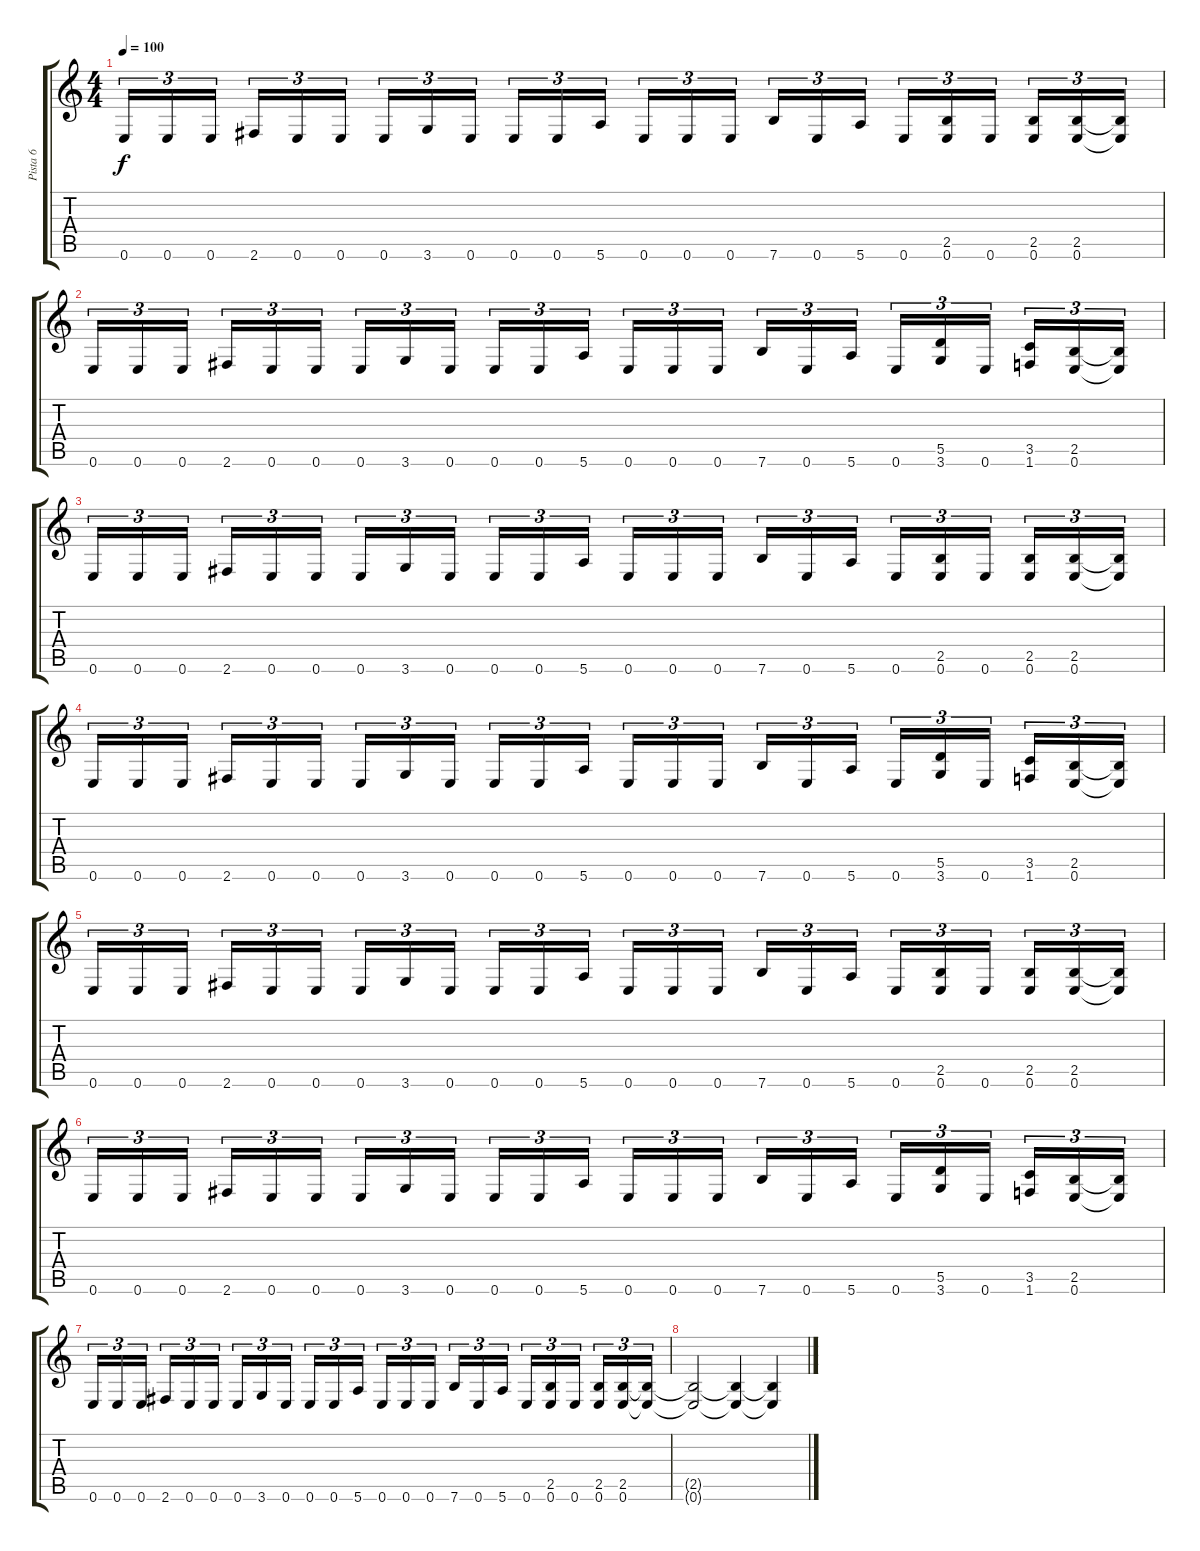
\track ("Pista 6" "Pista 6") {instrument distortionguitar}
\staff {score tabs}
\tuning (E4 B3 G3 D3 A2 E2) {hide}
\ts (4 4)
\tempo 100
\clef g2
\ks c
0.6.16{tu (3 2) dy f} 0.6.16{tu (3 2)} 0.6.16{tu (3 2)} 2.6.16{tu (3 2)} 0.6.16{tu (3 2)} 0.6.16{tu (3 2)} 0.6.16{tu (3 2)} 3.6.16{tu (3 2)} 0.6.16{tu (3 2)} 0.6.16{tu (3 2)} 0.6.16{tu (3 2)} 5.6.16{tu (3 2)} 0.6.16{tu (3 2)} 0.6.16{tu (3 2)} 0.6.16{tu (3 2)} 7.6.16{tu (3 2)} 0.6.16{tu (3 2)} 5.6.16{tu (3 2)} 0.6.16{tu (3 2)} (2.5 0.6).16{tu (3 2)} 0.6.16{tu (3 2)} (2.5 0.6).16{tu (3 2)} (2.5 0.6).16{tu (3 2)} (2.5{t} 0.6{t}).16{tu (3 2)} |
0.6.16{tu (3 2)} 0.6.16{tu (3 2)} 0.6.16{tu (3 2)} 2.6.16{tu (3 2)} 0.6.16{tu (3 2)} 0.6.16{tu (3 2)} 0.6.16{tu (3 2)} 3.6.16{tu (3 2)} 0.6.16{tu (3 2)} 0.6.16{tu (3 2)} 0.6.16{tu (3 2)} 5.6.16{tu (3 2)} 0.6.16{tu (3 2)} 0.6.16{tu (3 2)} 0.6.16{tu (3 2)} 7.6.16{tu (3 2)} 0.6.16{tu (3 2)} 5.6.16{tu (3 2)} 0.6.16{tu (3 2)} (5.5 3.6).16{tu (3 2)} 0.6.16{tu (3 2)} (3.5 1.6).16{tu (3 2)} (2.5 0.6).16{tu (3 2)} (2.5{t} 0.6{t}).16{tu (3 2)} |
0.6.16{tu (3 2)} 0.6.16{tu (3 2)} 0.6.16{tu (3 2)} 2.6.16{tu (3 2)} 0.6.16{tu (3 2)} 0.6.16{tu (3 2)} 0.6.16{tu (3 2)} 3.6.16{tu (3 2)} 0.6.16{tu (3 2)} 0.6.16{tu (3 2)} 0.6.16{tu (3 2)} 5.6.16{tu (3 2)} 0.6.16{tu (3 2)} 0.6.16{tu (3 2)} 0.6.16{tu (3 2)} 7.6.16{tu (3 2)} 0.6.16{tu (3 2)} 5.6.16{tu (3 2)} 0.6.16{tu (3 2)} (2.5 0.6).16{tu (3 2)} 0.6.16{tu (3 2)} (2.5 0.6).16{tu (3 2)} (2.5 0.6).16{tu (3 2)} (2.5{t} 0.6{t}).16{tu (3 2)} |
0.6.16{tu (3 2)} 0.6.16{tu (3 2)} 0.6.16{tu (3 2)} 2.6.16{tu (3 2)} 0.6.16{tu (3 2)} 0.6.16{tu (3 2)} 0.6.16{tu (3 2)} 3.6.16{tu (3 2)} 0.6.16{tu (3 2)} 0.6.16{tu (3 2)} 0.6.16{tu (3 2)} 5.6.16{tu (3 2)} 0.6.16{tu (3 2)} 0.6.16{tu (3 2)} 0.6.16{tu (3 2)} 7.6.16{tu (3 2)} 0.6.16{tu (3 2)} 5.6.16{tu (3 2)} 0.6.16{tu (3 2)} (5.5 3.6).16{tu (3 2)} 0.6.16{tu (3 2)} (3.5 1.6).16{tu (3 2)} (2.5 0.6).16{tu (3 2)} (2.5{t} 0.6{t}).16{tu (3 2)} |
0.6.16{tu (3 2)} 0.6.16{tu (3 2)} 0.6.16{tu (3 2)} 2.6.16{tu (3 2)} 0.6.16{tu (3 2)} 0.6.16{tu (3 2)} 0.6.16{tu (3 2)} 3.6.16{tu (3 2)} 0.6.16{tu (3 2)} 0.6.16{tu (3 2)} 0.6.16{tu (3 2)} 5.6.16{tu (3 2)} 0.6.16{tu (3 2)} 0.6.16{tu (3 2)} 0.6.16{tu (3 2)} 7.6.16{tu (3 2)} 0.6.16{tu (3 2)} 5.6.16{tu (3 2)} 0.6.16{tu (3 2)} (2.5 0.6).16{tu (3 2)} 0.6.16{tu (3 2)} (2.5 0.6).16{tu (3 2)} (2.5 0.6).16{tu (3 2)} (2.5{t} 0.6{t}).16{tu (3 2)} |
0.6.16{tu (3 2)} 0.6.16{tu (3 2)} 0.6.16{tu (3 2)} 2.6.16{tu (3 2)} 0.6.16{tu (3 2)} 0.6.16{tu (3 2)} 0.6.16{tu (3 2)} 3.6.16{tu (3 2)} 0.6.16{tu (3 2)} 0.6.16{tu (3 2)} 0.6.16{tu (3 2)} 5.6.16{tu (3 2)} 0.6.16{tu (3 2)} 0.6.16{tu (3 2)} 0.6.16{tu (3 2)} 7.6.16{tu (3 2)} 0.6.16{tu (3 2)} 5.6.16{tu (3 2)} 0.6.16{tu (3 2)} (5.5 3.6).16{tu (3 2)} 0.6.16{tu (3 2)} (3.5 1.6).16{tu (3 2)} (2.5 0.6).16{tu (3 2)} (2.5{t} 0.6{t}).16{tu (3 2)} |
0.6.16{tu (3 2)} 0.6.16{tu (3 2)} 0.6.16{tu (3 2)} 2.6.16{tu (3 2)} 0.6.16{tu (3 2)} 0.6.16{tu (3 2)} 0.6.16{tu (3 2)} 3.6.16{tu (3 2)} 0.6.16{tu (3 2)} 0.6.16{tu (3 2)} 0.6.16{tu (3 2)} 5.6.16{tu (3 2)} 0.6.16{tu (3 2)} 0.6.16{tu (3 2)} 0.6.16{tu (3 2)} 7.6.16{tu (3 2)} 0.6.16{tu (3 2)} 5.6.16{tu (3 2)} 0.6.16{tu (3 2)} (2.5 0.6).16{tu (3 2)} 0.6.16{tu (3 2)} (2.5 0.6).16{tu (3 2)} (2.5 0.6).16{tu (3 2)} (2.5{t} 0.6{t}).16{tu (3 2)} |
(2.5{t} 0.6{t}).2 (2.5{t} 0.6{t}).4 (2.5{t} 0.6{t}).4
